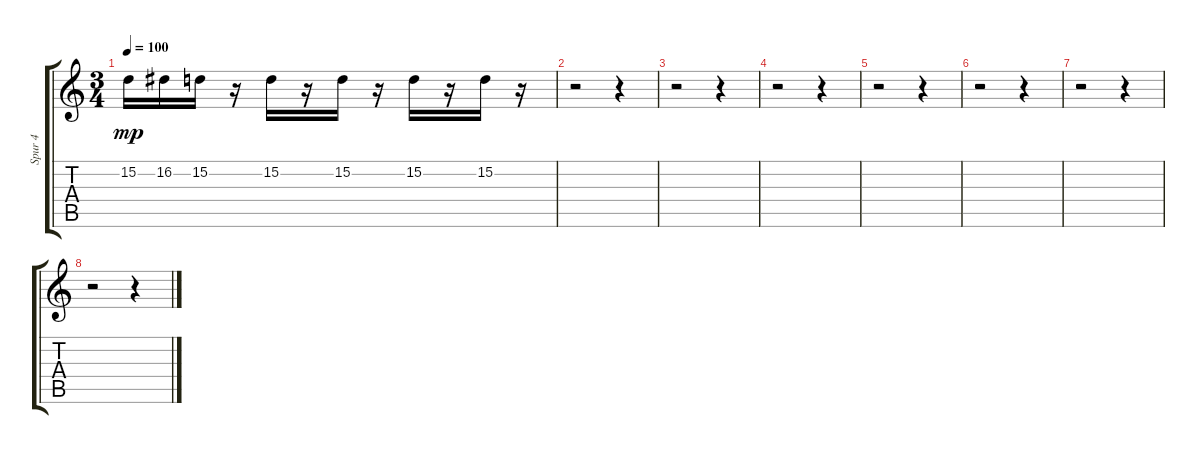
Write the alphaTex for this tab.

\track ("Spur 4" "Spur 4") {instrument tinklebell}
\staff {score tabs}
\tuning (E4 B3 G3 D3 A2 E2) {hide}
\ts (3 4)
\tempo 100
\clef g2
\ks c
15.2.16{dy mp} 16.2.16 15.2.16 r.16 15.2.16 r.16 15.2.16 r.16 15.2.16 r.16 15.2.16 r.16 |
r.2 r.4 |
r.2 r.4 |
r.2 r.4 |
r.2 r.4 |
r.2 r.4 |
r.2 r.4 |
r.2 r.4
